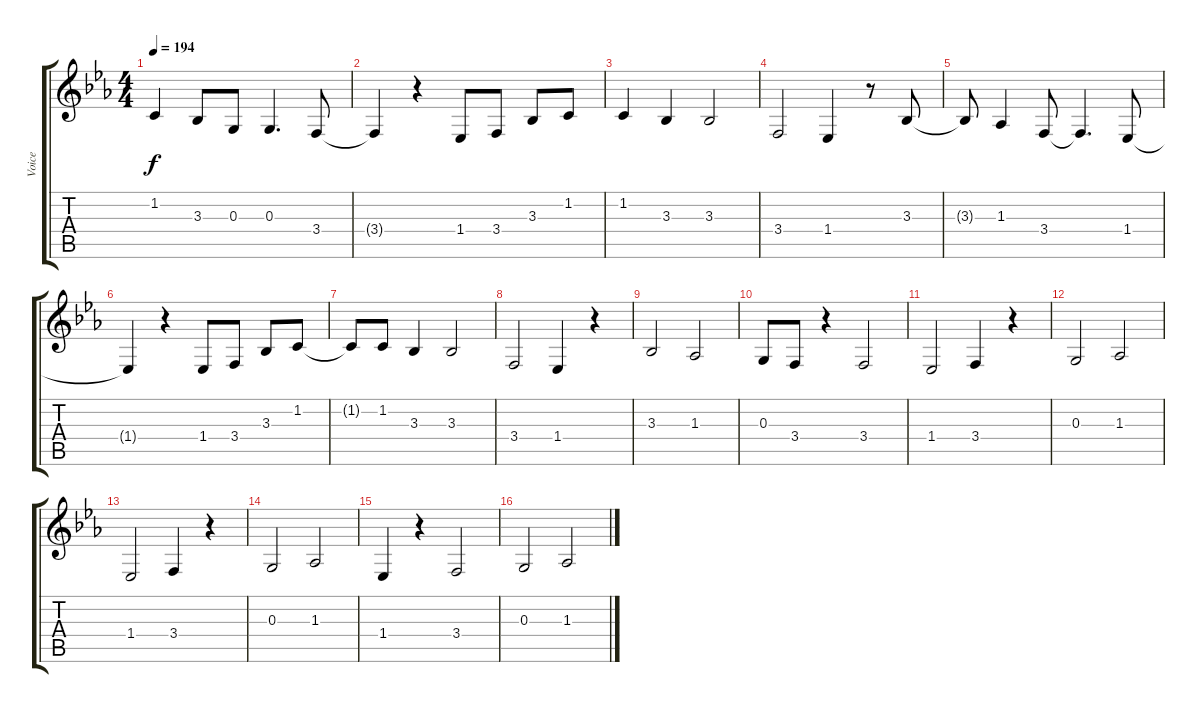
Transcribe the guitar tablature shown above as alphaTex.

\track ("Voice" "Voice") {instrument cello}
\staff {score tabs}
\tuning (E4 B3 G3 D3 A2 E2) {hide}
\ts (4 4)
\tempo 194
\clef g2
\ks eb
1.2.4{dy f} 3.3.8 0.3.8 0.3.4{d} 3.4.8 |
3.4{t}.4 r.4 1.4.8 3.4.8 3.3.8 1.2.8 |
1.2.4 3.3.4 3.3.2 |
3.4.2 1.4.4 r.8 3.3.8 |
3.3{t}.8 1.3.4 3.4.8 3.4{t}.4{d} 1.4.8 |
1.4{t}.4 r.4 1.4.8 3.4.8 3.3.8 1.2.8 |
1.2{t}.8 1.2.8 3.3.4 3.3.2 |
3.4.2 1.4.4 r.4 |
3.3.2 1.3.2 |
0.3.8 3.4.8 r.4 3.4.2 |
1.4.2 3.4.4 r.4 |
0.3.2 1.3.2 |
1.4.2 3.4.4 r.4 |
0.3.2 1.3.2 |
1.4.4 r.4 3.4.2 |
0.3.2 1.3.2
